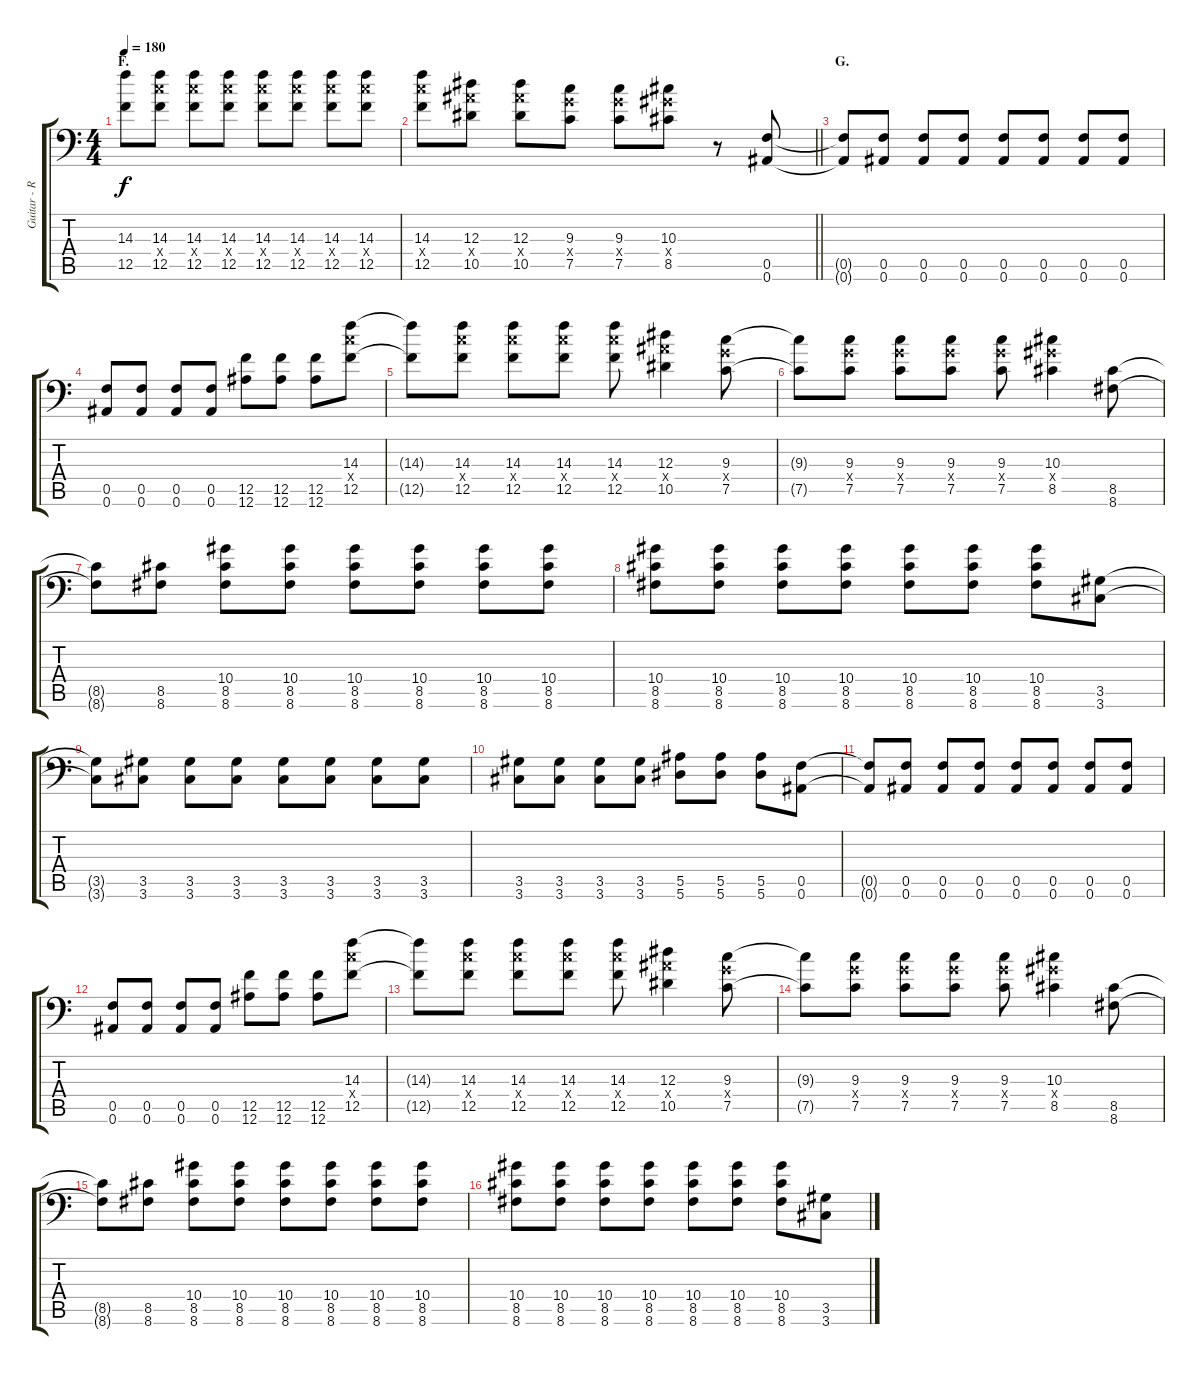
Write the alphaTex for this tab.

\track ("Guitar - Right" "Guitar - R") {instrument distortionguitar}
\staff {score tabs}
\tuning (C4 G3 Eb3 Bb2 F2 Bb1) {hide}
\ts (4 4)
\section ("" "F.")
\tempo 180
\clef f4
\ks c
(14.3{t} 12.5{t}).8{dy f} (14.3 14.4{x} 12.5).8 (14.3 14.4{x} 12.5).8 (14.3 14.4{x} 12.5).8 (14.3 14.4{x} 12.5).8 (14.3 14.4{x} 12.5).8 (14.3 14.4{x} 12.5).8 (14.3 14.4{x} 12.5).8 |
\barLineRight lightlight
(14.3 14.4{x} 12.5).8 (12.3 12.4{x} 10.5).8 (12.3 12.4{x} 10.5).8 (9.3 9.4{x} 7.5).8 (9.3 9.4{x} 7.5).8 (10.3 10.4{x} 8.5).8 r.8 (0.5 0.6).8 |
\section ("" "G.")
(0.5{t} 0.6{t}).8 (0.5 0.6).8 (0.5 0.6).8 (0.5 0.6).8 (0.5 0.6).8 (0.5 0.6).8 (0.5 0.6).8 (0.5 0.6).8 |
(0.5 0.6).8 (0.5 0.6).8 (0.5 0.6).8 (0.5 0.6).8 (12.5 12.6).8 (12.5 12.6).8 (12.5 12.6).8 (14.3 14.4{x} 12.5).8 |
(14.3{t} 12.5{t}).8 (14.3 14.4{x} 12.5).8 (14.3 14.4{x} 12.5).8 (14.3 14.4{x} 12.5).8 (14.3 14.4{x} 12.5).8 (12.3 12.4{x} 10.5).4 (9.3 9.4{x} 7.5).8 |
(9.3{t} 7.5{t}).8 (9.3 9.4{x} 7.5).8 (9.3 9.4{x} 7.5).8 (9.3 9.4{x} 7.5).8 (9.3 9.4{x} 7.5).8 (10.3 10.4{x} 8.5).4 (8.5 8.6).8 |
(8.5{t} 8.6{t}).8 (8.5 8.6).8 (10.4 8.5 8.6).8 (10.4 8.5 8.6).8 (10.4 8.5 8.6).8 (10.4 8.5 8.6).8 (10.4 8.5 8.6).8 (10.4 8.5 8.6).8 |
(10.4 8.5 8.6).8 (10.4 8.5 8.6).8 (10.4 8.5 8.6).8 (10.4 8.5 8.6).8 (10.4 8.5 8.6).8 (10.4 8.5 8.6).8 (10.4 8.5 8.6).8 (3.5 3.6).8 |
(3.5{t} 3.6{t}).8 (3.5 3.6).8 (3.5 3.6).8 (3.5 3.6).8 (3.5 3.6).8 (3.5 3.6).8 (3.5 3.6).8 (3.5 3.6).8 |
(3.5 3.6).8 (3.5 3.6).8 (3.5 3.6).8 (3.5 3.6).8 (5.5 5.6).8 (5.5 5.6).8 (5.5 5.6).8 (0.5 0.6).8 |
(0.5{t} 0.6{t}).8 (0.5 0.6).8 (0.5 0.6).8 (0.5 0.6).8 (0.5 0.6).8 (0.5 0.6).8 (0.5 0.6).8 (0.5 0.6).8 |
(0.5 0.6).8 (0.5 0.6).8 (0.5 0.6).8 (0.5 0.6).8 (12.5 12.6).8 (12.5 12.6).8 (12.5 12.6).8 (14.3 14.4{x} 12.5).8 |
(14.3{t} 12.5{t}).8 (14.3 14.4{x} 12.5).8 (14.3 14.4{x} 12.5).8 (14.3 14.4{x} 12.5).8 (14.3 14.4{x} 12.5).8 (12.3 12.4{x} 10.5).4 (9.3 9.4{x} 7.5).8 |
(9.3{t} 7.5{t}).8 (9.3 9.4{x} 7.5).8 (9.3 9.4{x} 7.5).8 (9.3 9.4{x} 7.5).8 (9.3 9.4{x} 7.5).8 (10.3 10.4{x} 8.5).4 (8.5 8.6).8 |
(8.5{t} 8.6{t}).8 (8.5 8.6).8 (10.4 8.5 8.6).8 (10.4 8.5 8.6).8 (10.4 8.5 8.6).8 (10.4 8.5 8.6).8 (10.4 8.5 8.6).8 (10.4 8.5 8.6).8 |
(10.4 8.5 8.6).8 (10.4 8.5 8.6).8 (10.4 8.5 8.6).8 (10.4 8.5 8.6).8 (10.4 8.5 8.6).8 (10.4 8.5 8.6).8 (10.4 8.5 8.6).8 (3.5 3.6).8
